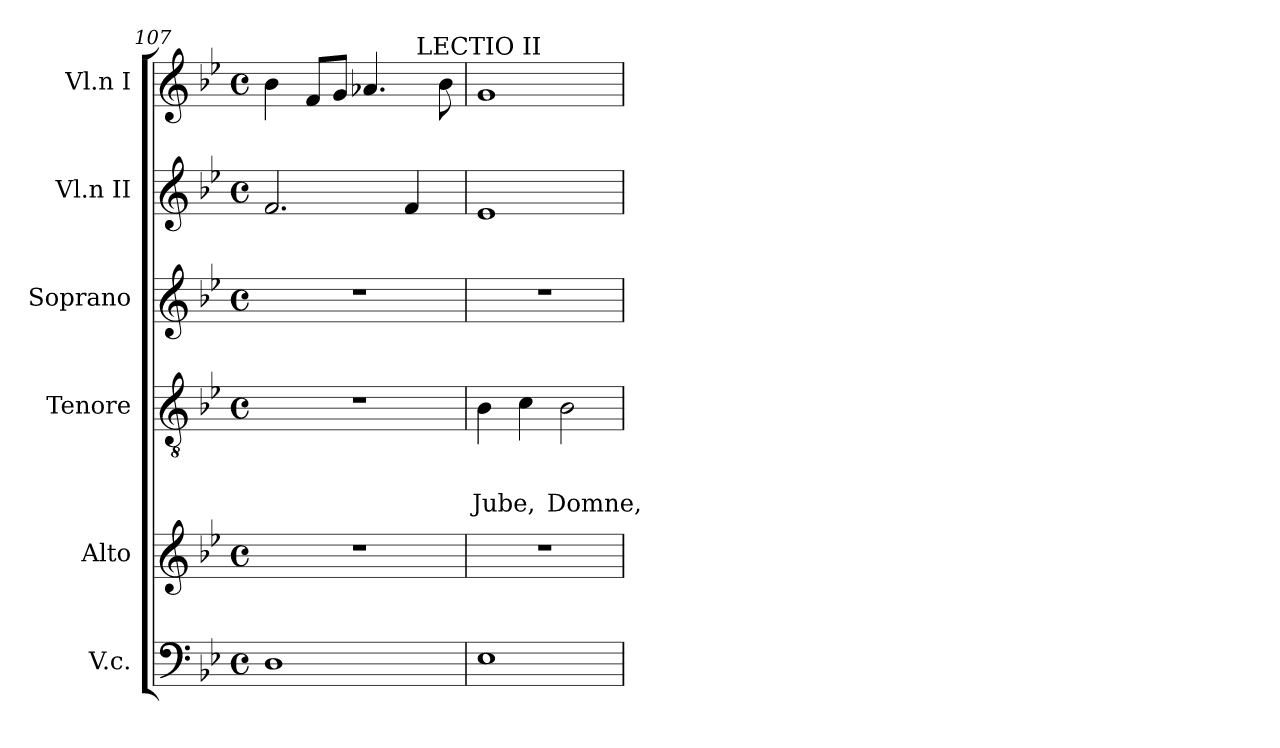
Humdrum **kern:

**kern	**kern	**kern	**text	**text	**text	**kern	**kern	**kern
*part6	*part5	*part4	*part4	*part4	*part4	*part3	*part2	*part1
*staff6	*staff5	*staff4	*staff4	*staff4	*staff4	*staff3	*staff2	*staff1
*I"V.c.	*I"Alto	*I"Tenore	*	*	*	*I"Soprano	*I"Vl.n II	*I"Vl.n I
*I'V.c.	*I'Alto	*I'Tenore	*	*	*	*I'Soprano	*I'Vl.n II	*I'Vl.n I
*clefF4	*clefG2	*clefGv2	*	*	*	*clefG2	*clefG2	*clefG2
*k[b-e-]	*k[b-e-]	*k[b-e-]	*	*	*	*k[b-e-]	*k[b-e-]	*k[b-e-]
*B-:	*B-:	*B-:	*	*	*	*B-:	*B-:	*B-:
*M4/4	*M4/4	*M4/4	*	*	*	*M4/4	*M4/4	*M4/4
*met(c)	*met(c)	*met(c)	*	*	*	*met(c)	*met(c)	*met(c)
=107	=107	=107	=107	=107	=107	=107	=107	=107
*	*	*	*	*	*	*	*	*^
1D	1r	1r	.	.	.	1r	2.f/	4b-\	2ryy
.	.	.	.	.	.	.	.	8f/L	.
.	.	.	.	.	.	.	.	8g/J	.
.	.	.	.	.	.	.	.	4.a-X/	4ryy
.	.	.	.	.	.	.	4f/	.	32ryy
!	!	!	!	!	!	!	!	!	!LO:TX:a:t=LECTIO II
.	.	.	.	.	.	.	.	.	8..ryy
.	.	.	.	.	.	.	.	8b-\	.
=108	=108	=108	=108	=108	=108	=108	=108	=108	=108
!	!	!	!	!	!LO:LY:b	!	!	!	!
*	*	*	*	*	*	*	*	*v	*v
1E-	1r	4B-\	.	.	Jube,	1r	1e-	1g
.	.	4c\	.	.	.	.	.	.
!	!	!	!	!	!LO:LY:b	!	!	!
.	.	2B-\	.	.	Domne,	.	.	.
=	=	=	=	=	=	=	=	=
*-	*-	*-	*-	*-	*-	*-	*-	*-
